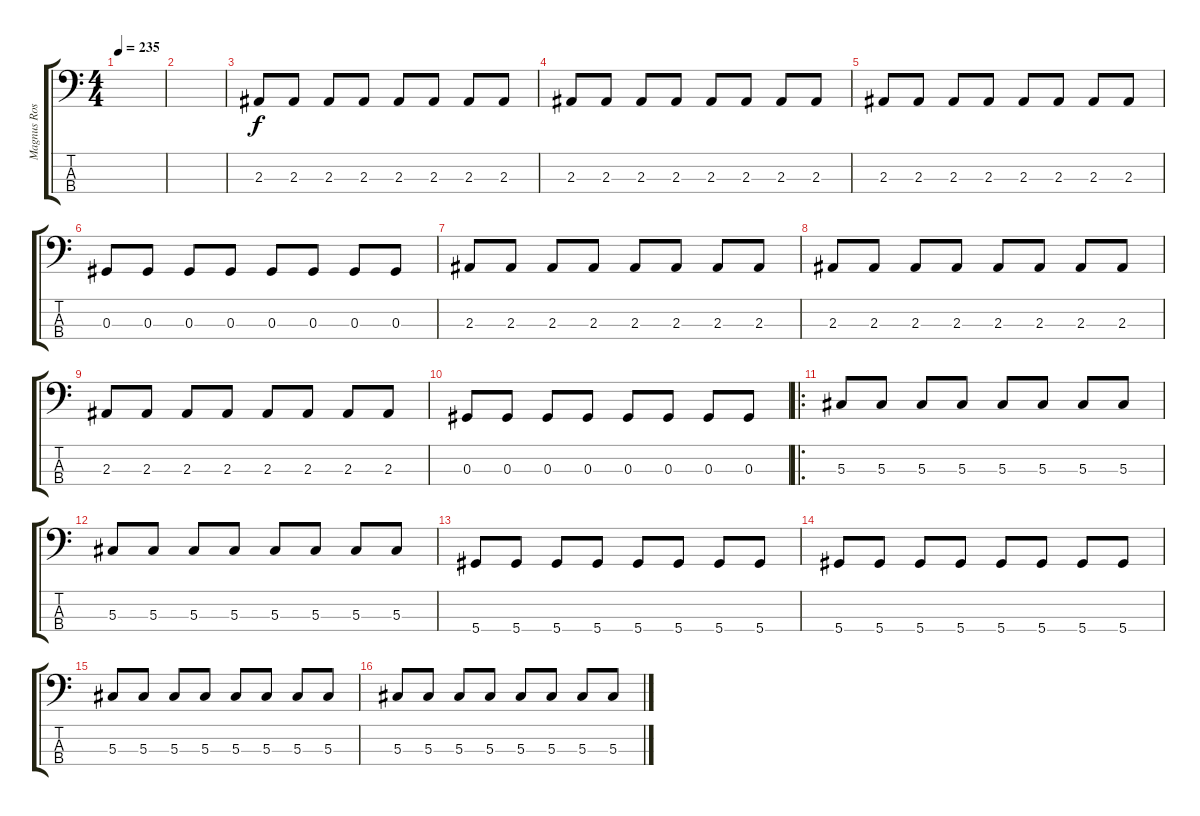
\track ("Magnus Rossen" "Magnus Ros") {instrument electricbassfinger}
\staff {score tabs}
\tuning (Gb2 Db2 Ab1 Eb1) {hide}
\ts (4 4)
\tempo 235
\clef f4
\ks c
|
|
2.3.8 2.3.8 2.3.8 2.3.8 2.3.8 2.3.8 2.3.8 2.3.8 |
2.3.8 2.3.8 2.3.8 2.3.8 2.3.8 2.3.8 2.3.8 2.3.8 |
2.3.8 2.3.8 2.3.8 2.3.8 2.3.8 2.3.8 2.3.8 2.3.8 |
0.3.8 0.3.8 0.3.8 0.3.8 0.3.8 0.3.8 0.3.8 0.3.8 |
2.3.8 2.3.8 2.3.8 2.3.8 2.3.8 2.3.8 2.3.8 2.3.8 |
2.3.8 2.3.8 2.3.8 2.3.8 2.3.8 2.3.8 2.3.8 2.3.8 |
2.3.8 2.3.8 2.3.8 2.3.8 2.3.8 2.3.8 2.3.8 2.3.8 |
0.3.8 0.3.8 0.3.8 0.3.8 0.3.8 0.3.8 0.3.8 0.3.8 |
\ro
5.3.8 5.3.8 5.3.8 5.3.8 5.3.8 5.3.8 5.3.8 5.3.8 |
5.3.8 5.3.8 5.3.8 5.3.8 5.3.8 5.3.8 5.3.8 5.3.8 |
5.4.8 5.4.8 5.4.8 5.4.8 5.4.8 5.4.8 5.4.8 5.4.8 |
5.4.8 5.4.8 5.4.8 5.4.8 5.4.8 5.4.8 5.4.8 5.4.8 |
5.3.8 5.3.8 5.3.8 5.3.8 5.3.8 5.3.8 5.3.8 5.3.8 |
5.3.8 5.3.8 5.3.8 5.3.8 5.3.8 5.3.8 5.3.8 5.3.8
